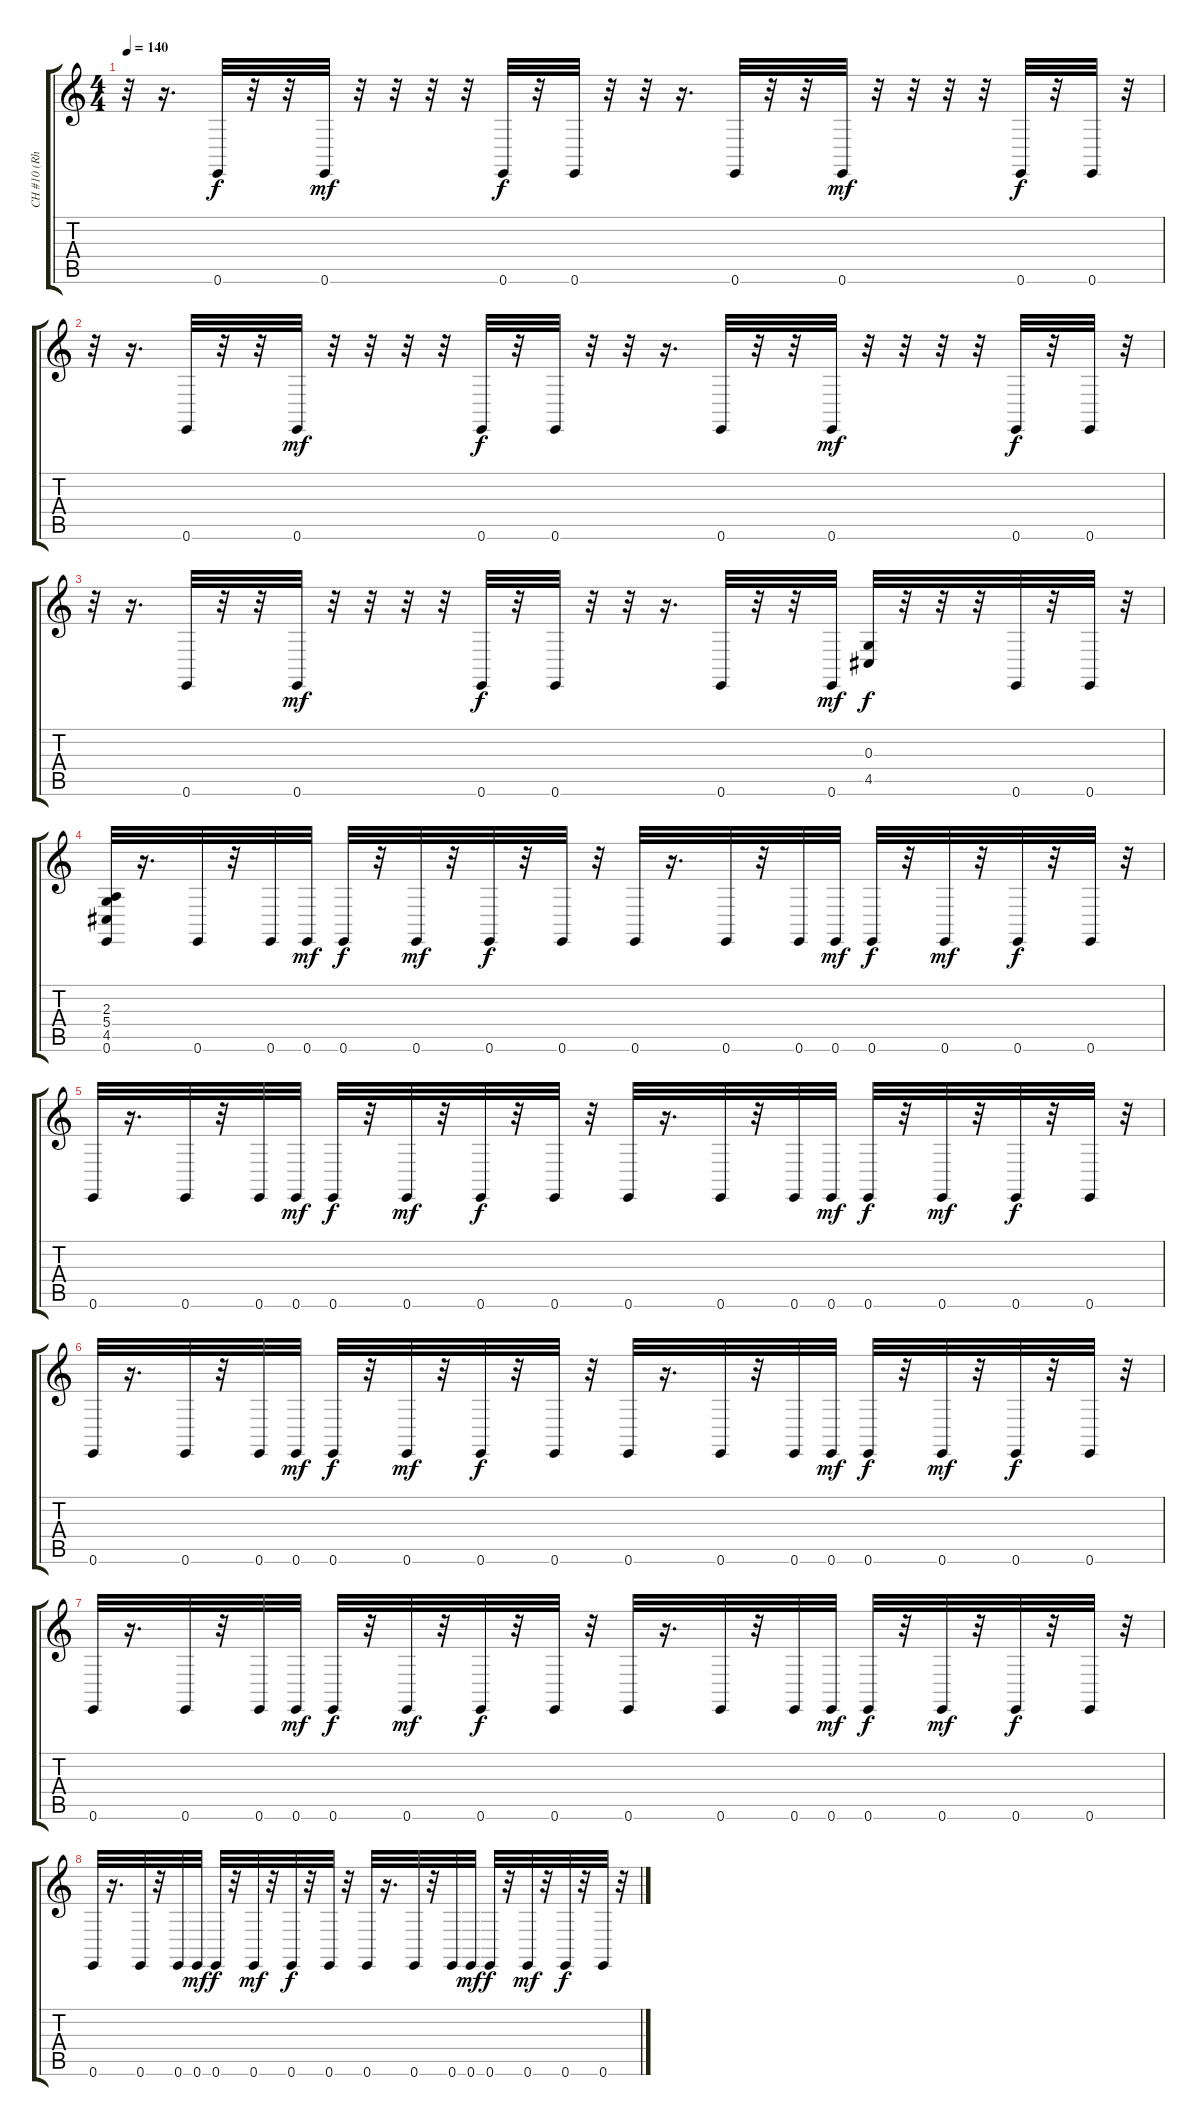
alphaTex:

\track ("CH #10 (Rhythm channel)" "CH #10 (Rh") {instrument acousticgrandpiano}
\staff {score tabs}
\tuning (E4 B3 G3 D3 A2 E2) {hide}
\ts (4 4)
\tempo 140
\clef g2
\ks c
r.32{dy f} r.16{d} 0.6.32 r.32 r.32 0.6.32{dy mf} r.32 r.32 r.32 r.32 0.6.32{dy f} r.32 0.6.32 r.32 r.32 r.16{d} 0.6.32 r.32 r.32 0.6.32{dy mf} r.32 r.32 r.32 r.32 0.6.32{dy f} r.32 0.6.32 r.32 |
r.32 r.16{d} 0.6.32 r.32 r.32 0.6.32{dy mf} r.32 r.32 r.32 r.32 0.6.32{dy f} r.32 0.6.32 r.32 r.32 r.16{d} 0.6.32 r.32 r.32 0.6.32{dy mf} r.32 r.32 r.32 r.32 0.6.32{dy f} r.32 0.6.32 r.32 |
r.32 r.16{d} 0.6.32 r.32 r.32 0.6.32{dy mf} r.32 r.32 r.32 r.32 0.6.32{dy f} r.32 0.6.32 r.32 r.32 r.16{d} 0.6.32 r.32 r.32 0.6.32{dy mf} (0.3 4.5).32{dy f} r.32 r.32 r.32 0.6.32 r.32 0.6.32 r.32 |
(2.3 5.4 4.5 0.6).32 r.16{d} 0.6.32 r.32 0.6.32 0.6.32{dy mf} 0.6.32{dy f} r.32 0.6.32{dy mf} r.32 0.6.32{dy f} r.32 0.6.32 r.32 0.6.32 r.16{d} 0.6.32 r.32 0.6.32 0.6.32{dy mf} 0.6.32{dy f} r.32 0.6.32{dy mf} r.32 0.6.32{dy f} r.32 0.6.32 r.32 |
0.6.32 r.16{d} 0.6.32 r.32 0.6.32 0.6.32{dy mf} 0.6.32{dy f} r.32 0.6.32{dy mf} r.32 0.6.32{dy f} r.32 0.6.32 r.32 0.6.32 r.16{d} 0.6.32 r.32 0.6.32 0.6.32{dy mf} 0.6.32{dy f} r.32 0.6.32{dy mf} r.32 0.6.32{dy f} r.32 0.6.32 r.32 |
0.6.32 r.16{d} 0.6.32 r.32 0.6.32 0.6.32{dy mf} 0.6.32{dy f} r.32 0.6.32{dy mf} r.32 0.6.32{dy f} r.32 0.6.32 r.32 0.6.32 r.16{d} 0.6.32 r.32 0.6.32 0.6.32{dy mf} 0.6.32{dy f} r.32 0.6.32{dy mf} r.32 0.6.32{dy f} r.32 0.6.32 r.32 |
0.6.32 r.16{d} 0.6.32 r.32 0.6.32 0.6.32{dy mf} 0.6.32{dy f} r.32 0.6.32{dy mf} r.32 0.6.32{dy f} r.32 0.6.32 r.32 0.6.32 r.16{d} 0.6.32 r.32 0.6.32 0.6.32{dy mf} 0.6.32{dy f} r.32 0.6.32{dy mf} r.32 0.6.32{dy f} r.32 0.6.32 r.32 |
0.6.32 r.16{d} 0.6.32 r.32 0.6.32 0.6.32{dy mf} 0.6.32{dy f} r.32 0.6.32{dy mf} r.32 0.6.32{dy f} r.32 0.6.32 r.32 0.6.32 r.16{d} 0.6.32 r.32 0.6.32 0.6.32{dy mf} 0.6.32{dy f} r.32 0.6.32{dy mf} r.32 0.6.32{dy f} r.32 0.6.32 r.32
